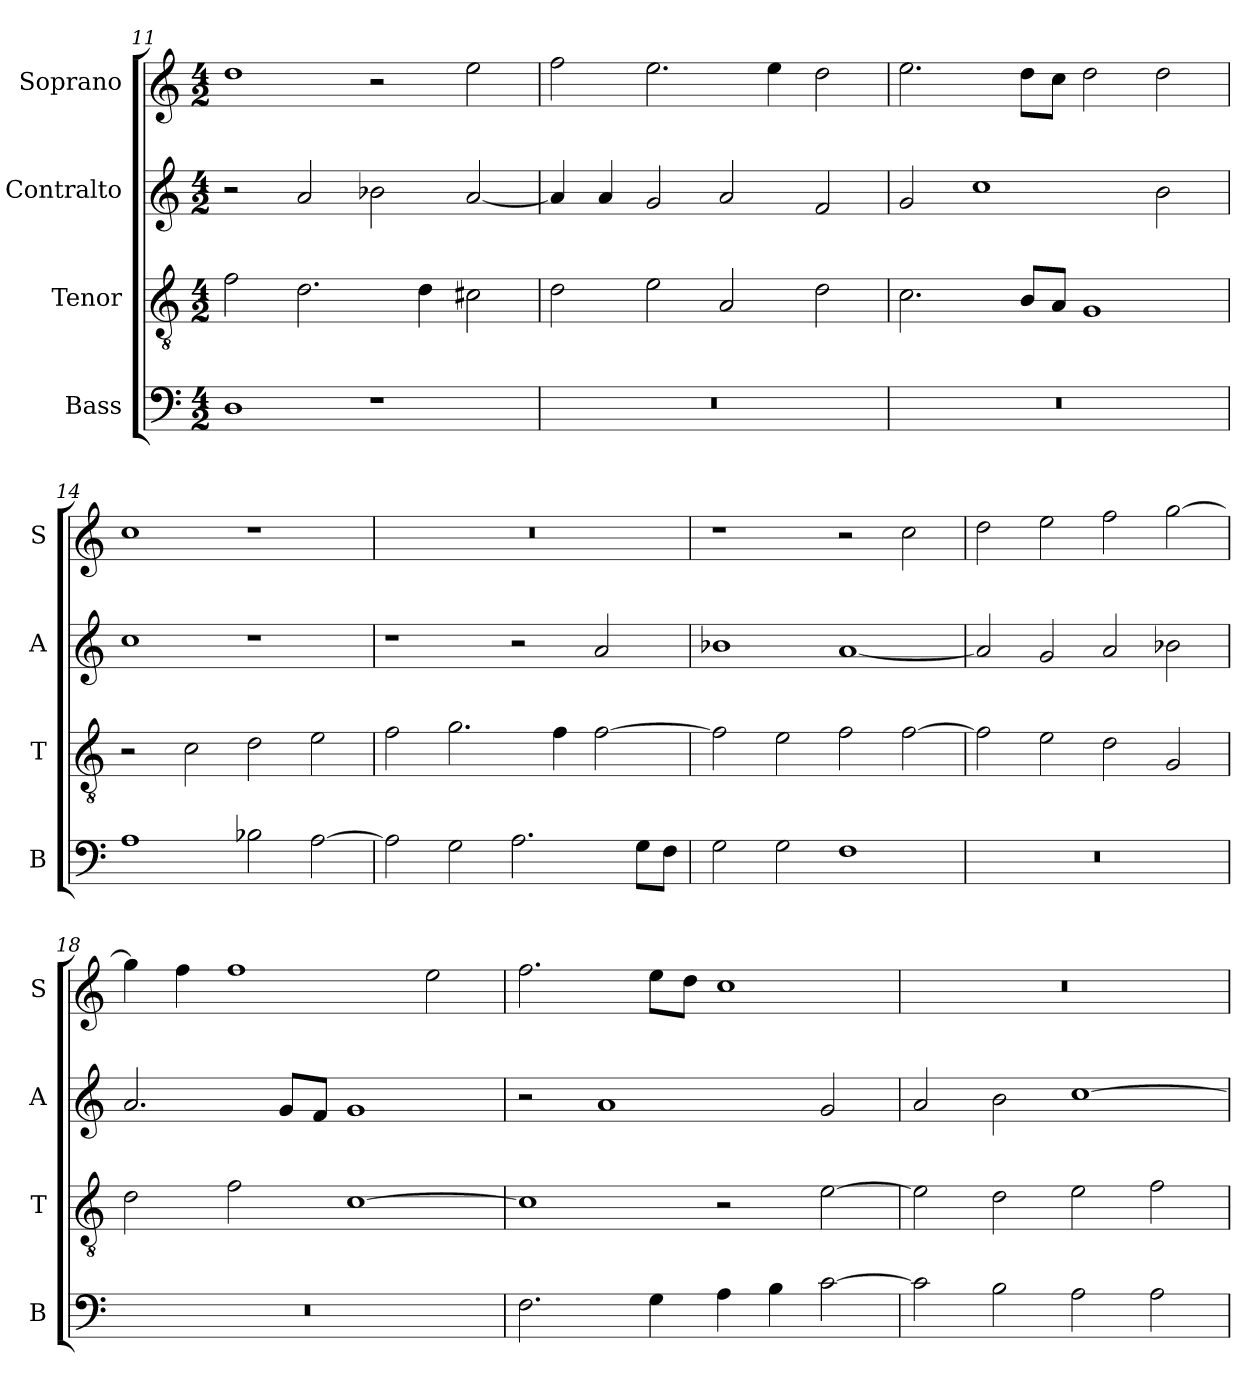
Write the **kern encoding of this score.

**kern	**kern	**kern	**kern
*part4	*part3	*part2	*part1
*staff4	*staff3	*staff2	*staff1
*I"Bass	*I"Tenor	*I"Contralto	*I"Soprano
*I'B	*I'T	*I'A	*I'S
*clefF4	*clefGv2	*clefG2	*clefG2
*k[]	*k[]	*k[]	*k[]
*D:dor	*D:dor	*D:dor	*D:dor
*M4/2	*M4/2	*M4/2	*M4/2
=11	=11	=11	=11
1D	2f	2r	1dd
.	2.d	2a	.
1r	.	2b-X	2r
.	4d	.	.
.	2c#X	[2a	2ee
=12	=12	=12	=12
0r	2d	4a]	2ff
.	.	4a	.
.	2e	2g	2.ee
.	2A	2a	.
.	.	.	4ee
.	2d	2f	2dd
=13	=13	=13	=13
0r	2.c	2g	2.ee
.	.	1cc	.
.	8B/L	.	8dd\L
.	8A/J	.	8cc\J
.	1G	.	2dd
.	.	2b	2dd
=14	=14	=14	=14
1A	2r	1cc	1cc
.	2c	.	.
2B-X	2d	1r	1r
[2A	2e	.	.
=15	=15	=15	=15
2A]	2f	1r	0r
2G	2.g	.	.
2.A	.	2r	.
.	4f	.	.
.	[2f	2a	.
8G\L	.	.	.
8F\J	.	.	.
=16	=16	=16	=16
2G	2f]	1b-X	1r
2G	2e	.	.
1F	2f	[1a	2r
.	[2f	.	2cc
=17	=17	=17	=17
0r	2f]	2a]	2dd
.	2e	2g	2ee
.	2d	2a	2ff
.	2G	2b-X	[2gg
=18	=18	=18	=18
0r	2d	2.a	4gg]
.	.	.	4ff
.	2f	.	1ff
.	.	8g/L	.
.	.	8f/J	.
.	[1c	1g	.
.	.	.	2ee
=19	=19	=19	=19
2.F	1c]	2r	2.ff
.	.	1a	.
4G	.	.	8ee\L
.	.	.	8dd\J
4A	2r	.	1cc
4B	.	.	.
[2c	[2e	2g	.
=20	=20	=20	=20
2c]	2e]	2a	0r
2B	2d	2b	.
2A	2e	[1cc	.
2A	2f	.	.
=	=	=	=
*-	*-	*-	*-
